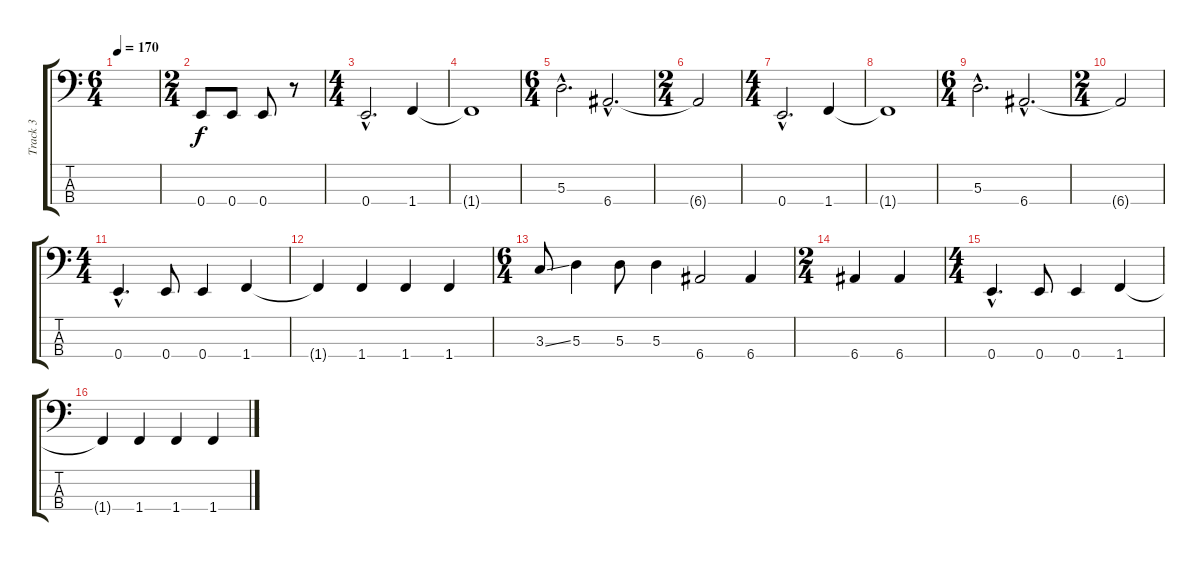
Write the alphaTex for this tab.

\track ("Track 3" "Track 3") {instrument electricbasspick}
\staff {score tabs}
\tuning (G2 D2 A1 E1) {hide}
\ts (6 4)
\tempo 170
\clef f4
\ks c
|
\ts (2 4)
0.4.8 0.4.8 0.4.8 r.8 |
\ts (4 4)
0.4{hac}.2{d} 1.4.4 |
1.4{t}.1 |
\ts (6 4)
5.3{hac}.2{d} 6.4{hac}.2{d} |
\ts (2 4)
6.4{t}.2 |
\ts (4 4)
0.4{hac}.2{d} 1.4.4 |
1.4{t}.1 |
\ts (6 4)
5.3{hac}.2{d} 6.4{hac}.2{d} |
\ts (2 4)
6.4{t}.2 |
\ts (4 4)
0.4{hac}.4{d} 0.4.8 0.4.4 1.4.4 |
1.4{t}.4 1.4.4 1.4.4 1.4.4 |
\ts (6 4)
3.3{ss}.8 5.3.4 5.3.8 5.3.4 6.4.2 6.4.4 |
\ts (2 4)
6.4.4 6.4.4 |
\ts (4 4)
0.4{hac}.4{d} 0.4.8 0.4.4 1.4.4 |
1.4{t}.4 1.4.4 1.4.4 1.4.4
